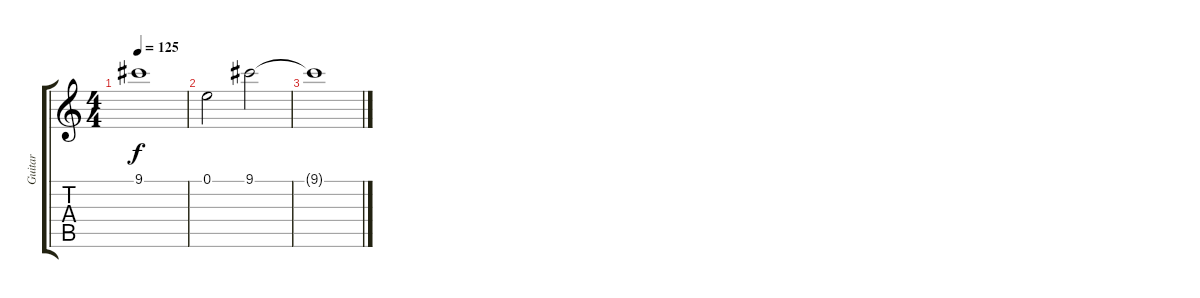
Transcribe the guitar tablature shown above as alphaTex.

\track ("Guitar" "Guitar") {instrument distortionguitar}
\staff {score tabs}
\tuning (E4 B3 G3 D3 A2 E2) {hide}
\ts (4 4)
\tempo 125
\clef g2
\ks c
9.1{t}.1{dy f} |
0.1.2 9.1.2 |
9.1{t}.1
